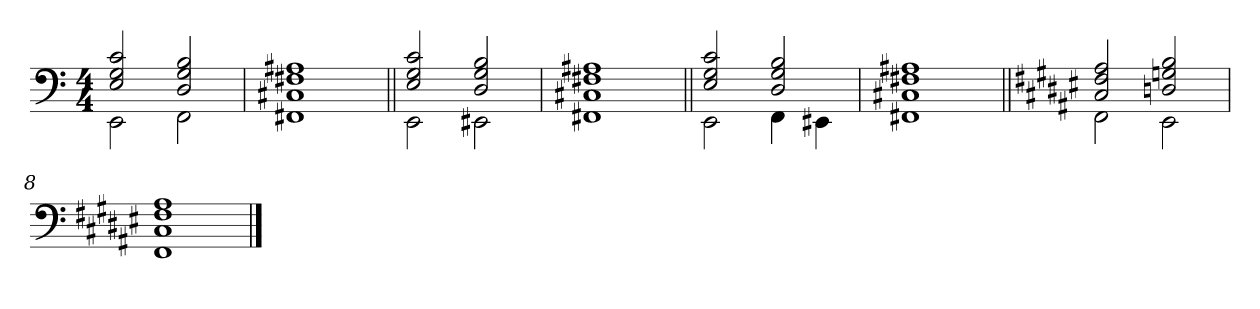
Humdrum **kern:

**kern
*part1
*staff1
*clefF4
*k[]
*M4/4
=1
*^
2E 2G 2c	2EE
2D 2G 2B	2FF
*v	*v
=2
1FF#X 1C#X 1F#X 1A#X
=3||
*^
2E 2G 2c	2EE
2D 2G 2B	2EE#X
*v	*v
=4
1FF#X 1C#X 1F#X 1A#X
=5||
*^
2E 2G 2c	2EE
2D 2G 2B	4FF
.	4EE#X
*v	*v
=6
1FF#X 1C#X 1F#X 1A#X
=7||
*k[f#c#g#d#a#e#]
*^
2C# 2F# 2A#	2FF#
2Dn 2Gn 2B	2EE#
*v	*v
=8
1FF# 1C# 1F# 1A#
==
*-
